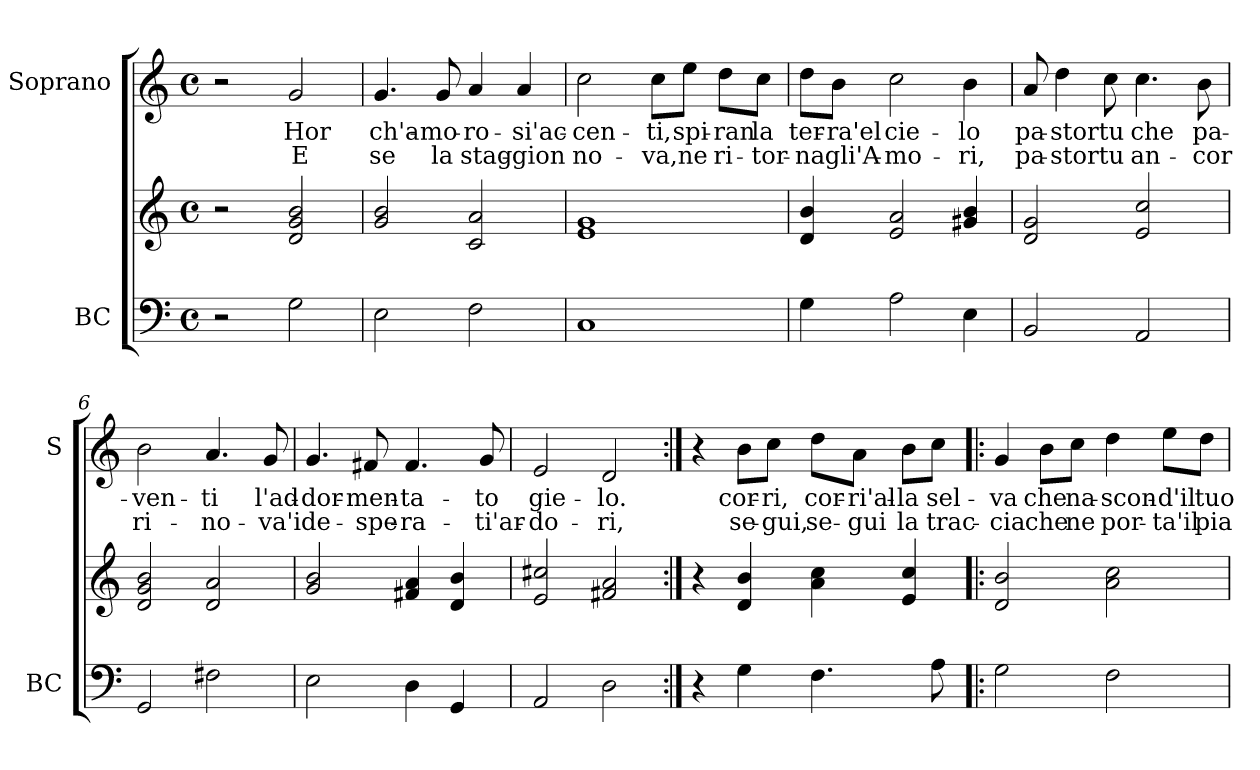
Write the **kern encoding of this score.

**kern	**kern	**kern	**text	**text
*part2	*part2	*part1	*part1	*part1
*staff3	*staff2	*staff1	*staff1	*staff1
*I"BC	*	*I"Soprano	*	*
*I'BC	*	*I'S	*	*
*clefF4	*clefG2	*clefG2	*	*
*k[]	*k[]	*k[]	*	*
*C:	*C:	*C:	*	*
*M4/4	*M4/4	*M4/4	*	*
*met(c)	*met(c)	*met(c)	*	*
=1	=1	=1	=1	=1
2r	2r	2r	.	.
2G\	2d/ 2g/ 2b/	2g/	Hor	E
=2	=2	=2	=2	=2
2E\	2g/ 2b/	4.g/	ch'a-	se
.	.	8g/	-mo-	la
2F\	2c/ 2a/	4a/	-ro-	stag-
.	.	4a/	-si'ac-	-gion
=3	=3	=3	=3	=3
1C	1e 1g	2cc\	-cen-	no-
.	.	8cc\L	-ti,	-va,
.	.	8ee\J	spi-	ne
.	.	8dd\L	-ran	ri-
.	.	8cc\J	la	-tor-
=4	=4	=4	=4	=4
4G\	4d/ 4b/	8dd\L	ter-	-na
.	.	8b\J	-ra'el	gli'A-
2A\	2e/ 2a/	2cc\	cie-	-mo-
4E\	4g#X/ 4b/	4b\	-lo	-ri,
=5	=5	=5	=5	=5
2BB/	2d/ 2g/	8a/	pa-	pa-
.	.	4dd\	-stor	-stor
.	.	8cc\	tu	tu
2AA/	2e/ 2cc/	4.cc\	che	an-
.	.	8b\	pa-	-cor
!!LO:LB:g=z
=6	=6	=6	=6	=6
2GG/	2d/ 2g/ 2b/	2b\	-ven-	ri-
2F#X\	2d/ 2a/	4.a/	-ti	-no-
.	.	8g/	l'ad-	-va'i
=7	=7	=7	=7	=7
2E\	2g/ 2b/	4.g/	-dor-	de-
.	.	8f#X/	-men-	-spe-
4D\	4f#X/ 4a/	4.f#/	-ta-	-ra-
4GG/	4d/ 4b/	.	.	.
.	.	8g/	-to	-ti'ar-
=8	=8	=8	=8	=8
2AA/	2e/ 2cc#X/	2e/	gie-	-do-
2D\	2f#X/ 2a/	2d/	-lo.	-ri,
=9:|!	=9:|!	=9:|!	=9:|!	=9:|!
4r	4r	4r	.	.
4G\	4d/ 4b/	8b\L	cor-	se-
.	.	8cc\J	-ri,	-gui,
4.F\	4a\ 4cc\	8dd\L	cor-	se-
.	.	8a\J	-ri'al-	-gui
.	4e/ 4cc/	8b\L	-la	la
8A\	.	8cc\J	sel-	trac-
=10!|:	=10!|:	=10!|:	=10!|:	=10!|:
2G\	2d/ 2b/	4g/	-va	-cia
.	.	8b\L	che	che
.	.	8cc\J	na-	ne
2F\	2a\ 2cc\	4dd\	-scon-	por-
.	.	8ee\L	-d'il	-ta'il
.	.	8dd\J	tuo	pia-
=	=	=	=	=
*-	*-	*-	*-	*-
